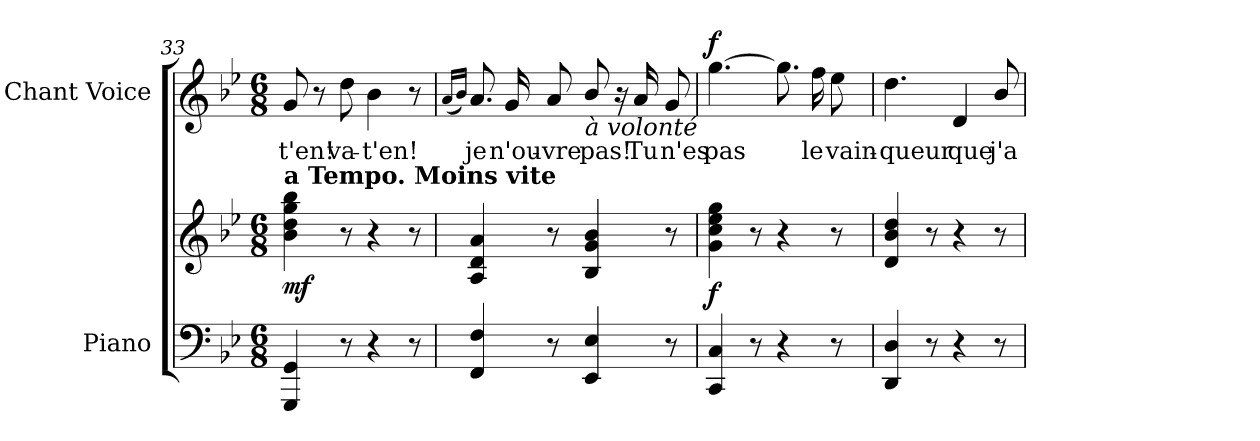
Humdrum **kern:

**kern	**kern	**dynam	**kern	**text	**dynam
*part2	*part2	*part2	*part1	*part1	*part1
*staff3	*staff2	*staff2/3	*staff1	*staff1	*staff1
*I"Piano	*	*	*I"Chant Voice	*	*
*I'Pno	*	*	*	*	*
*clefF4	*clefG2	*	*clefG2	*	*
*k[b-e-]	*k[b-e-]	*	*k[b-e-]	*	*
*M6/8	*M6/8	*	*M6/8	*	*
=33	=33	=33	=33	=33	=33
!	!LO:TX:a:B:t=a Tempo. Moins vite	!	!	!	!
!	!	!LO:DY:b	!	!LO:LY:b	!
4GGG/ 4GG/	4b-\ 4dd\ 4gg\ 4bb-\	mf	8g/	-t'en!	.
.	.	.	8r	.	.
!	!	!	!	!LO:LY:b	!
8r	8r	.	8dd\	va-	.
!	!	!	!	!LO:LY:b	!
4r	4r	.	4b-\	-t'en!	.
8r	8r	.	8r	.	.
!!LO:LB:g=z
=34	=34	=34	=34	=34	=34
.	.	.	(16qa/LL	.	.
.	.	.	16qb-/JJ)	.	.
!	!	!	!	!LO:LY:b	!
4FF/ 4F/	4A/ 4d/ 4a/	.	8.a/	je	.
!	!	!	!	!LO:LY:b	!
.	.	.	16g/	n'ou-	.
!	!	!	!	!LO:LY:b	!
8r	8r	.	8a/	-vre	.
!	!	!	!LO:TX:b:i:t=à volonté	!	!
!	!	!	!	!LO:LY:b	!
4EE-/ 4E-/	4B-/ 4g/ 4b-/	.	8b-/	pas!	.
.	.	.	16r	.	.
!	!	!	!	!LO:LY:b	!
.	.	.	16a/	Tu	.
!	!	!	!	!LO:LY:b	!
8r	8r	.	8g/	n'es	.
=35	=35	=35	=35	=35	=35
!	!	!LO:DY:b	!	!LO:LY:b	!LO:DY:a
4CC/ 4C/	4g\ 4cc\ 4ee-\ 4gg\	f	[4.gg\	pas	f
8r	8r	.	.	.	.
4r	4r	.	8.gg\]	.	.
!	!	!	!	!LO:LY:b	!
.	.	.	16ff\	le	.
!	!	!	!	!LO:LY:b	!
8r	8r	.	8ee-\	vain-	.
=36	=36	=36	=36	=36	=36
!	!	!	!	!LO:LY:b	!
4DD/ 4D/	4d/ 4b-/ 4dd/	.	4.dd\	-queur	.
8r	8r	.	.	.	.
!	!	!	!	!LO:LY:b	!
4r	4r	.	4d/	que	.
!	!	!	!	!LO:LY:b	!
8r	8r	.	8b-/	j'a-	.
=	=	=	=	=	=
*-	*-	*-	*-	*-	*-
